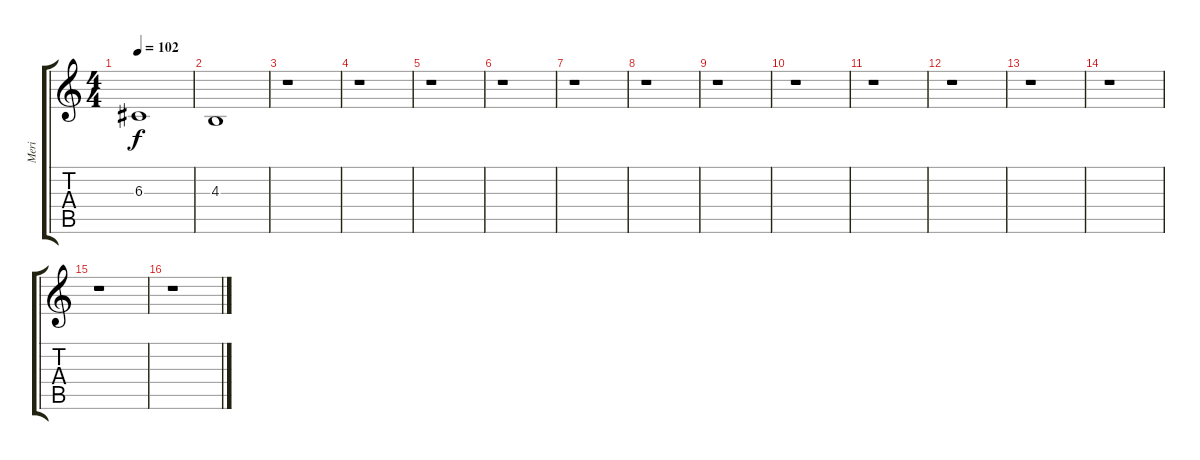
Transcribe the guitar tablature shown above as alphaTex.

\track ("Meri " "Meri ") {instrument violin}
\staff {score tabs}
\tuning (E4 B3 G3 D3 A2 E2) {hide}
\ts (4 4)
\tempo 102
\clef g2
\ks c
6.3.1{dy f} |
4.3.1 |
r.1 |
r.1 |
r.1 |
r.1 |
r.1 |
r.1 |
r.1 |
r.1 |
r.1 |
r.1 |
r.1 |
r.1 |
r.1 |
r.1
